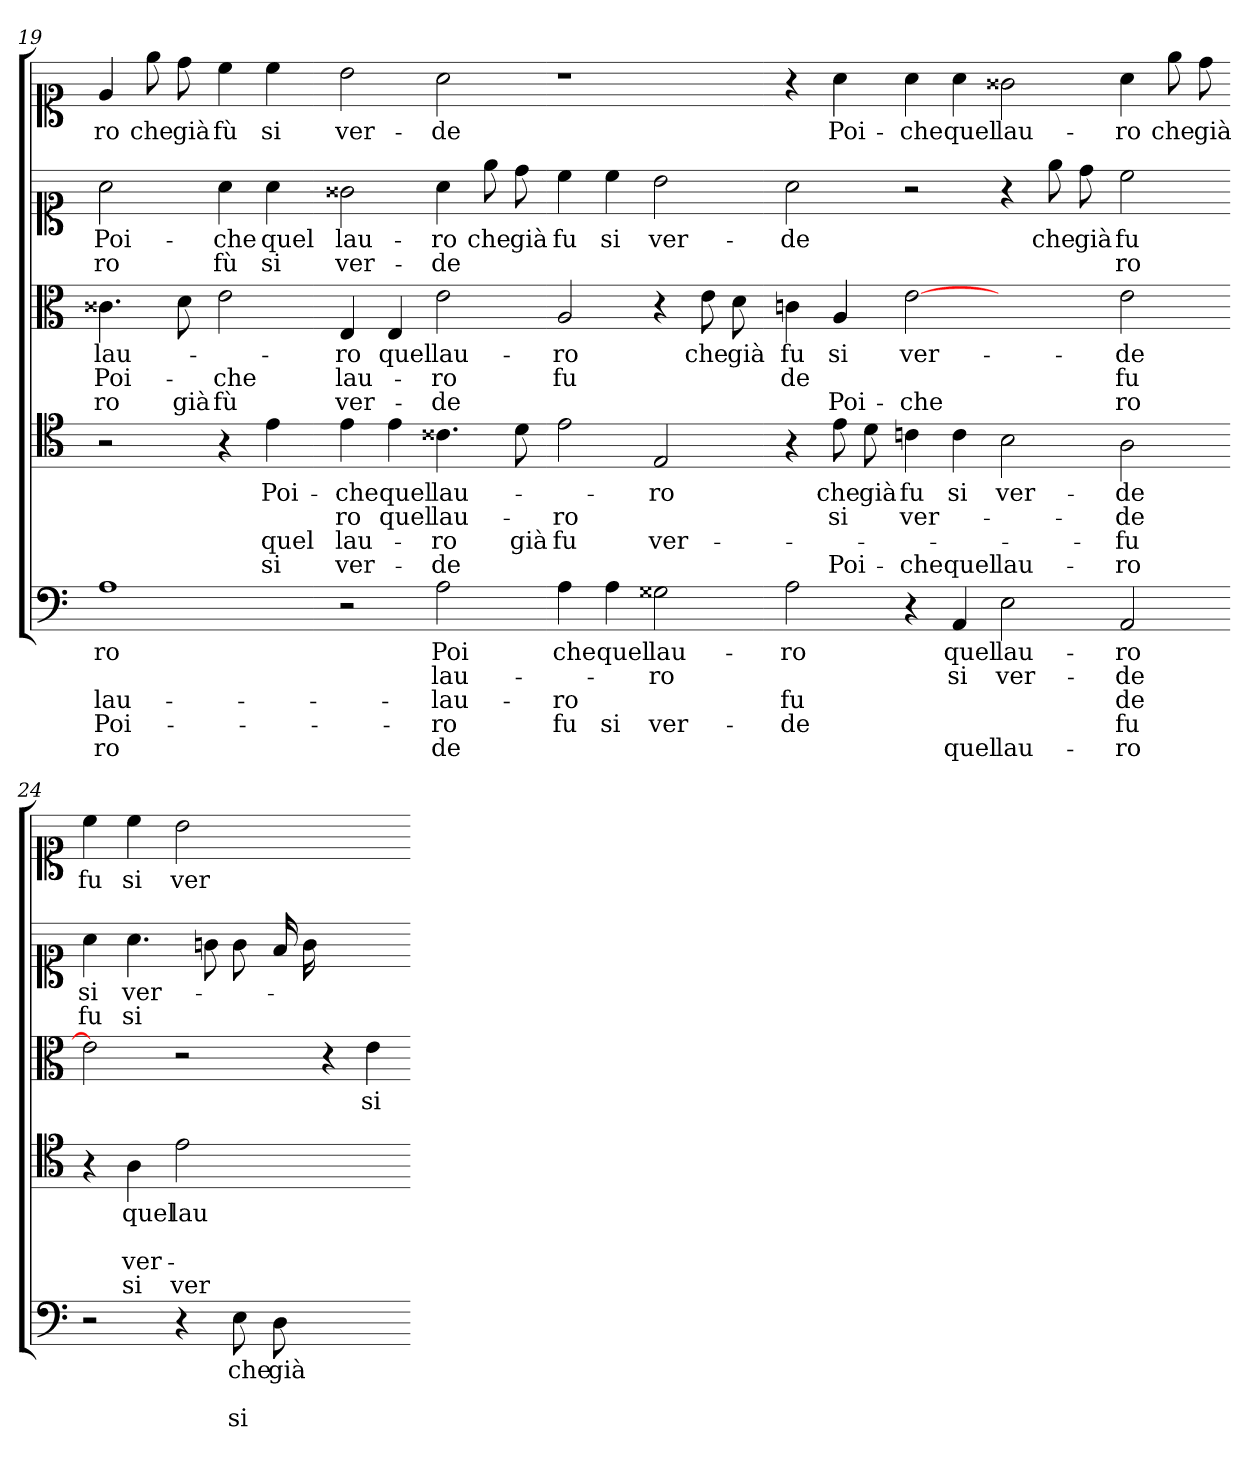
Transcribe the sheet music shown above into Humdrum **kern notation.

**kern	**text	**text	**text	**text	**text	**kern	**text	**text	**text	**text	**kern	**text	**text	**text	**kern	**text	**text	**kern	**text
*part5	*part5	*part5	*part5	*part5	*part5	*part4	*part4	*part4	*part4	*part4	*part3	*part3	*part3	*part3	*part2	*part2	*part2	*part1	*part1
*staff5	*staff5	*staff5	*staff5	*staff5	*staff5	*staff4	*staff4	*staff4	*staff4	*staff4	*staff3	*staff3	*staff3	*staff3	*staff2	*staff2	*staff2	*staff1	*staff1
*clefF4	*	*	*	*	*	*clefC4	*	*	*	*	*clefC3	*	*	*	*clefC1	*	*	*clefC1	*
*k[]	*	*	*	*	*	*k[]	*	*	*	*	*k[]	*	*	*	*k[]	*	*	*k[]	*
=19	=19	=19	=19	=19	=19	=19	=19	=19	=19	=19	=19	=19	=19	=19	=19	=19	=19	=19	=19
1A	ro	.	lau-	Poi-	ro	2r	.	.	.	.	4.c##X	lau-	Poi-	ro	2a	Poi-	ro	4e	ro
.	.	.	.	.	.	.	.	.	.	.	.	.	.	.	.	.	.	8ee	che
.	.	.	.	.	.	.	.	.	.	.	8d	.	.	già	.	.	.	8dd	già
.	.	.	.	.	.	4r	.	.	.	.	2e	.	che	fù	4a	che	fù	4cc	fù
.	.	.	.	.	.	4e	Poi-	.	quel	si	.	.	.	.	4a	quel	si	4cc	si
=20-	=20-	=20-	=20-	=20-	=20-	=20-	=20-	=20-	=20-	=20-	=20-	=20-	=20-	=20-	=20-	=20-	=20-	=20-	=20-
2r	.	.	.	.	.	4e	che	ro	lau-	ver-	4E	ro	lau-	ver-	2g##X	lau-	ver-	2b	ver-
.	.	.	.	.	.	4e	quel	quel	.	.	4E	quel	.	.	.	.	.	.	.
2A	Poi	lau-	lau-	ro	de	4.c##X	lau-	lau-	ro	de	2e	lau-	ro	de	4a	ro	de	2a	de
.	.	.	.	.	.	.	.	.	.	.	.	.	.	.	8ee	che	.	.	.
.	.	.	.	.	.	8d	.	.	già	.	.	.	.	.	8dd	già	.	.	.
=21-	=21-	=21-	=21-	=21-	=21-	=21-	=21-	=21-	=21-	=21-	=21-	=21-	=21-	=21-	=21-	=21-	=21-	=21-	=21-
4A	che	.	ro	fu	.	2e	.	ro	fu	.	2A	ro	fu	.	4cc	fu	.	1r	.
4A	quel	.	.	si	.	.	.	.	.	.	.	.	.	.	4cc	si	.	.	.
2G##X	lau-	ro	.	ver-	.	2E	ro	.	ver-	.	4r	.	.	.	2b	ver-	.	.	.
.	.	.	.	.	.	.	.	.	.	.	8e	che	.	.	.	.	.	.	.
.	.	.	.	.	.	.	.	.	.	.	8d	già	.	.	.	.	.	.	.
=22-	=22-	=22-	=22-	=22-	=22-	=22-	=22-	=22-	=22-	=22-	=22-	=22-	=22-	=22-	=22-	=22-	=22-	=22-	=22-
2A	ro	.	fu	de	.	4r	.	.	.	.	4c	fu	de	.	2a	de	.	4r	.
.	.	.	.	.	.	8e	che	si	.	Poi-	4A	si	.	Poi-	.	.	.	4a	Poi-
.	.	.	.	.	.	8d	già	.	.	.	.	.	.	.	.	.	.	.	.
4r	.	.	.	.	.	4c	fu	ver-	.	che	[2e	ver-	.	che	2r	.	.	4a	che
4AA	quel	si	.	.	quel	4c	si	.	.	quel	.	.	.	.	.	.	.	4a	quel
2E	lau-	ver-	.	.	lau-	2B	ver-	.	.	lau-	2ryy	.	.	.	4r	.	.	2g##X	lau-
.	.	.	.	.	.	.	.	.	.	.	.	.	.	.	8ee	che	.	.	.
.	.	.	.	.	.	.	.	.	.	.	.	.	.	.	8dd	già	.	.	.
2AA	ro	de	de	fu	ro	2A	de	de	fu	ro	2e	de	fu	ro	2cc	fu	ro	4a	ro
.	.	.	.	.	.	.	.	.	.	.	.	.	.	.	.	.	.	8ee	che
.	.	.	.	.	.	.	.	.	.	.	.	.	.	.	.	.	.	8dd	già
=24-	=24-	=24-	=24-	=24-	=24-	=24-	=24-	=24-	=24-	=24-	=24-	=24-	=24-	=24-	=24-	=24-	=24-	=24-	=24-
2r	.	.	.	.	.	4r	.	.	.	.	2e]	.	.	.	4a	si	fu	4cc	fu
.	.	.	.	.	.	4A	quel	.	ver-	si	.	.	.	.	4.a	ver-	si	4cc	si
4r	.	.	.	.	.	2e	lau-	.	.	ver-	2r	.	.	.	.	.	.	2b	ver-
.	.	.	.	.	.	.	.	.	.	.	.	.	.	.	8g	.	.	.	.
8E	che	.	si	.	.	.	.	.	.	.	.	.	.	.	8g	.	.	.	.
8D	già	.	.	.	.	.	.	.	.	.	.	.	.	.	16f	.	.	.	.
.	.	.	.	.	.	.	.	.	.	.	.	.	.	.	16g	.	.	.	.
2ryy	.	.	.	.	.	2ryy	.	.	.	.	4r	.	.	.	2ryy	.	.	2ryy	.
.	.	.	.	.	.	.	.	.	.	.	4e	si	.	.	.	.	.	.	.
=-	=-	=-	=-	=-	=-	=-	=-	=-	=-	=-	=-	=-	=-	=-	=-	=-	=-	=-	=-
*-	*-	*-	*-	*-	*-	*-	*-	*-	*-	*-	*-	*-	*-	*-	*-	*-	*-	*-	*-
